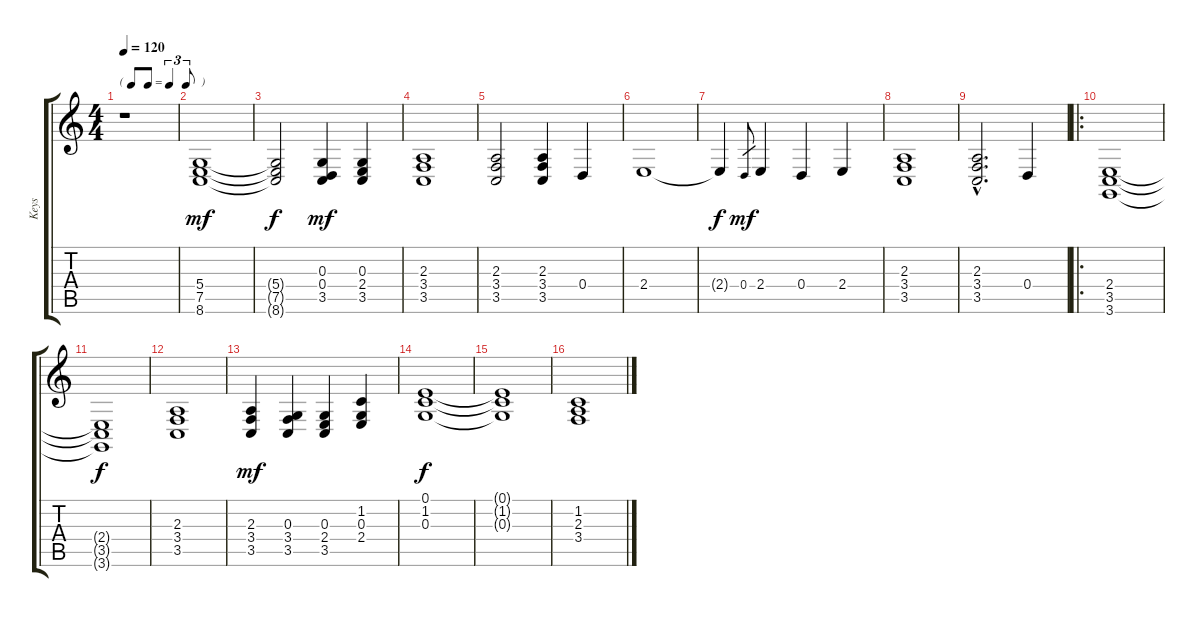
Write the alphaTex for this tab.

\track ("Keys" "Keys") {instrument churchorgan}
\staff {score tabs}
\tuning (E4 B3 G3 D3 A2 E2) {hide}
\ts (4 4)
\tf triplet8th
\tempo 120
\clef g2
\ks c
r.1{dy mf instrument churchorgan} |
(5.4 7.5 8.6).1 |
(5.4{t} 7.5{t} 8.6{t}).2{dy f} (0.3 0.4 3.5).4{dy mf} (0.3 2.4 3.5).4 |
(2.3 3.4 3.5).1 |
(2.3 3.4 3.5).2 (2.3 3.4 3.5).4 0.4.4 |
2.4.1 |
2.4{t}.4{dy f} 0.4.8{gr dy mf} 2.4.4 0.4.4 2.4.4 |
(2.3 3.4 3.5).1 |
(2.3{hac} 3.4{hac} 3.5{hac}).2{d} 0.4.4 |
\ro
(2.4 3.5 3.6).1{instrument marimba} |
(2.4{t} 3.5{t} 3.6{t}).1{dy f} |
(2.3 3.4 3.5).1 |
(2.3 3.4 3.5).4{dy mf} (0.3 3.4 3.5).4 (0.3 2.4 3.5).4 (1.2 0.3 2.4).4 |
(0.1 1.2 0.3).1{dy f} |
(0.1{t} 1.2{t} 0.3{t}).1 |
(1.2 2.3 3.4).1
